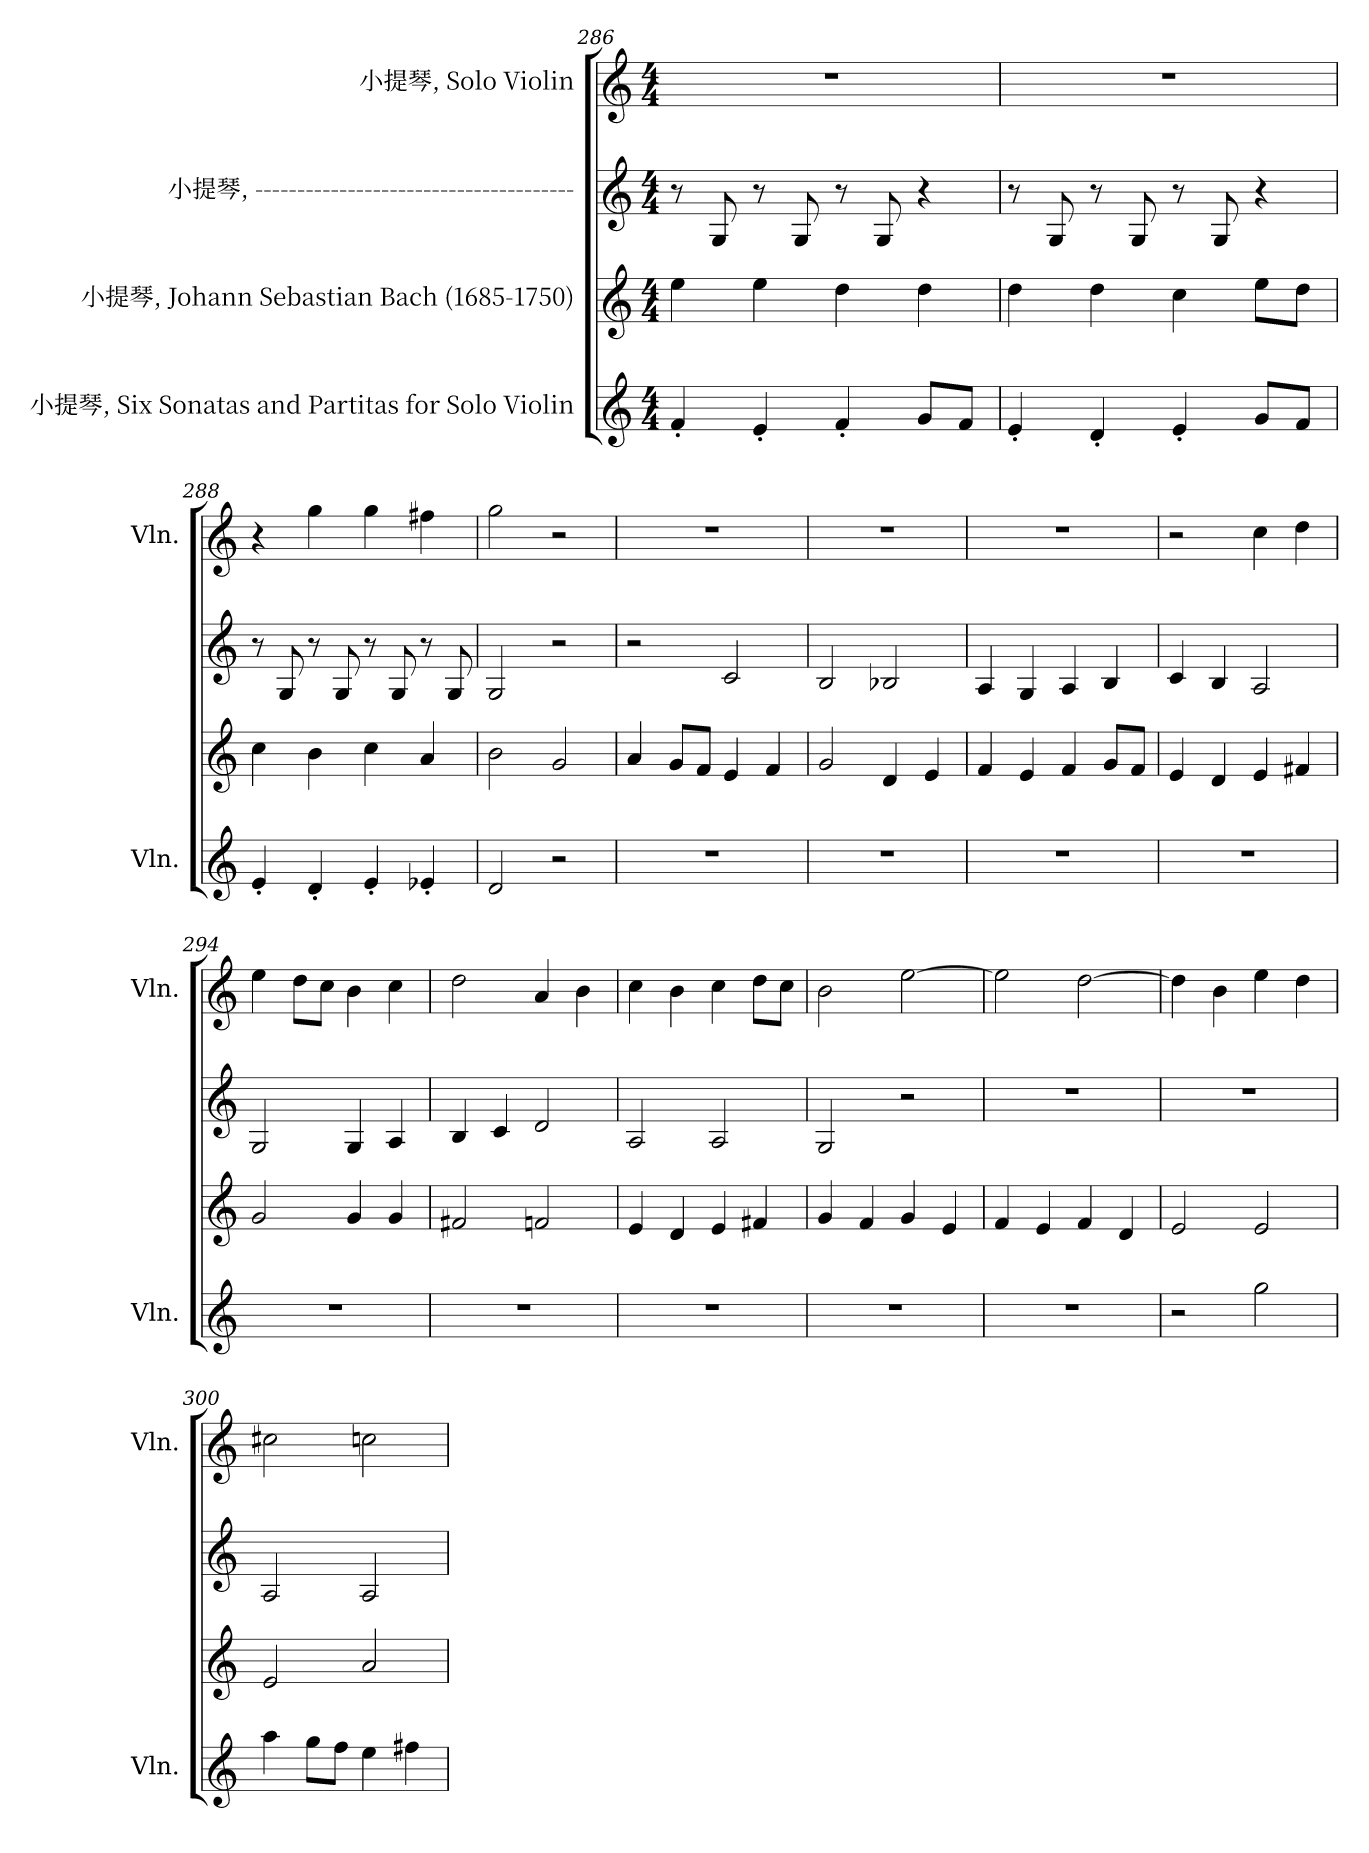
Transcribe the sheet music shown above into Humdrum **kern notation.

**kern	**kern	**kern	**kern
*part4	*part3	*part2	*part1
*staff4	*staff3	*staff2	*staff1
*I"小提琴, Six Sonatas and Partitas for Solo Violin	*I"小提琴, Johann Sebastian Bach  (1685-1750)	*I"小提琴, --------------------------------------	*I"小提琴, Solo Violin
*I'Vln.	*	*	*I'Vln.
*clefG2	*clefG2	*clefG2	*clefG2
*k[]	*k[]	*k[]	*k[]
*M4/4	*M4/4	*M4/4	*M4/4
=286	=286	=286	=286
4f'/	4ee\	8r	1r
.	.	8G/	.
4e'/	4ee\	8r	.
.	.	8G/	.
4f'/	4dd\	8r	.
.	.	8G/	.
8g/L	4dd\	4r	.
8f/J	.	.	.
=287	=287	=287	=287
4e'/	4dd\	8r	1r
.	.	8G/	.
4d'/	4dd\	8r	.
.	.	8G/	.
4e'/	4cc\	8r	.
.	.	8G/	.
8g/L	8ee\L	4r	.
8f/J	8dd\J	.	.
!!LO:LB:g=z
=288	=288	=288	=288
4e'/	4cc\	8r	4r
.	.	8G/	.
4d'/	4b\	8r	4gg\
.	.	8G/	.
4e'/	4cc\	8r	4gg\
.	.	8G/	.
4e-X'/	4a/	8r	4ff#X\
.	.	8G/	.
=289	=289	=289	=289
2d/	2b\	2G/	2gg\
2r	2g/	2r	2r
=290	=290	=290	=290
1r	4a/	2r	1r
.	8g/L	.	.
.	8f/J	.	.
.	4e/	2c/	.
.	4f/	.	.
=291	=291	=291	=291
1r	2g/	2B/	1r
.	4d/	2B-X/	.
.	4e/	.	.
=292	=292	=292	=292
1r	4f/	4A/	1r
.	4e/	4G/	.
.	4f/	4A/	.
.	8g/L	4B/	.
.	8f/J	.	.
=293	=293	=293	=293
1r	4e/	4c/	2r
.	4d/	4B/	.
.	4e/	2A/	4cc\
.	4f#X/	.	4dd\
=294	=294	=294	=294
1r	2g/	2G/	4ee\
.	.	.	8dd\L
.	.	.	8cc\J
.	4g/	4G/	4b\
.	4g/	4A/	4cc\
!!LO:LB:g=z
=295	=295	=295	=295
1r	2f#X/	4B/	2dd\
.	.	4c/	.
.	2fn/	2d/	4a/
.	.	.	4b\
=296	=296	=296	=296
1r	4e/	2A/	4cc\
.	4d/	.	4b\
.	4e/	2A/	4cc\
.	4f#X/	.	8dd\L
.	.	.	8cc\J
=297	=297	=297	=297
1r	4g/	2G/	2b\
.	4f/	.	.
.	4g/	2r	[2ee\
.	4e/	.	.
=298	=298	=298	=298
1r	4f/	1r	2ee\]
.	4e/	.	.
.	4f/	.	[2dd\
.	4d/	.	.
=299	=299	=299	=299
2r	2e/	1r	4dd\]
.	.	.	4b\
2gg\	2e/	.	4ee\
.	.	.	4dd\
=300	=300	=300	=300
4aa\	2e/	2A/	2cc#X\
8gg\L	.	.	.
8ff\J	.	.	.
4ee\	2a/	2A/	2ccn\
4ff#X\	.	.	.
=	=	=	=
*-	*-	*-	*-
